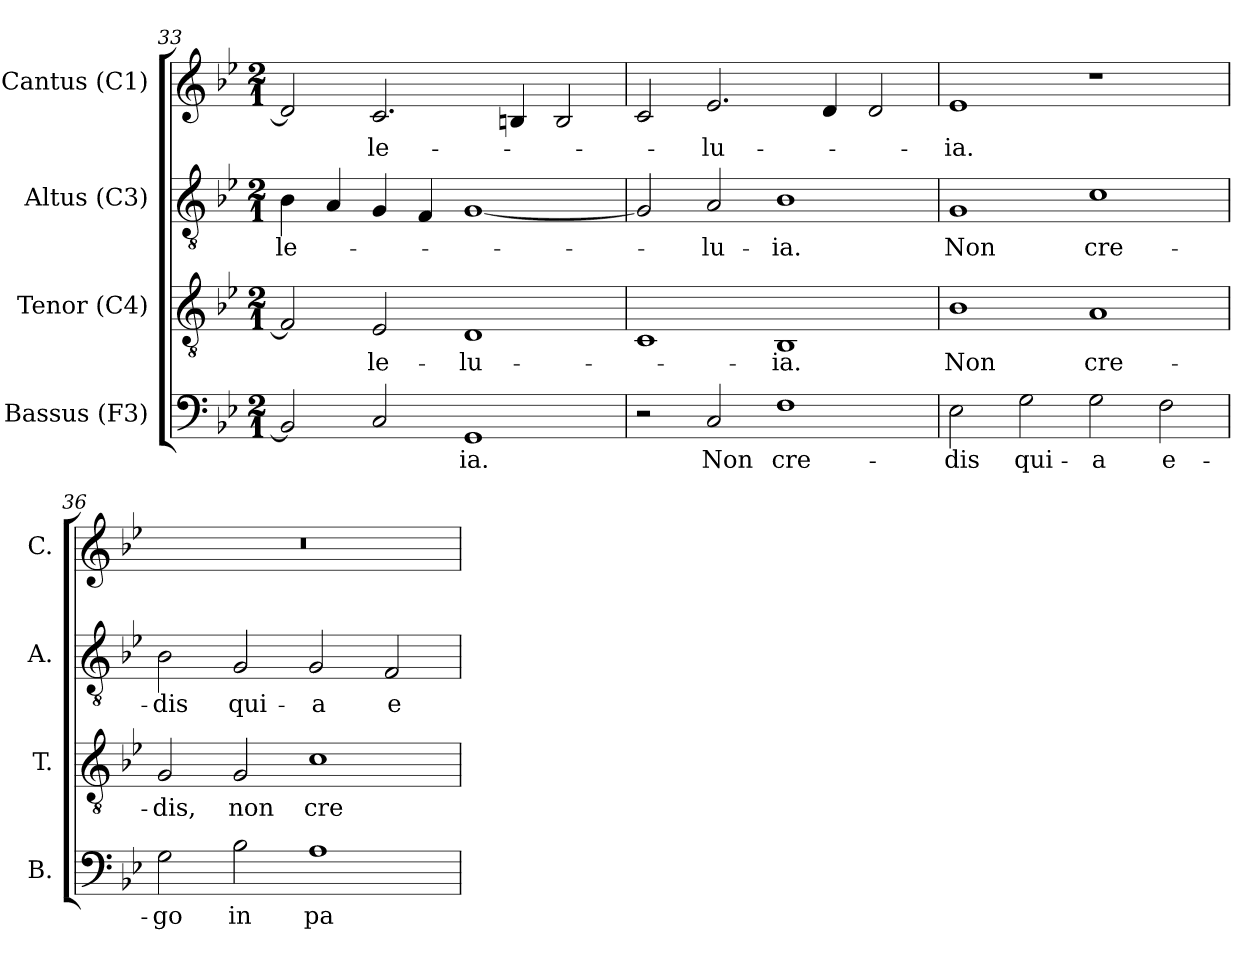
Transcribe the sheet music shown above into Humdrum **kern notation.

**kern	**text	**kern	**text	**kern	**text	**kern	**text
*part4	*part4	*part3	*part3	*part2	*part2	*part1	*part1
*staff4	*staff4	*staff3	*staff3	*staff2	*staff2	*staff1	*staff1
*I"Bassus (F3)	*	*I"Tenor (C4)	*	*I"Altus (C3)	*	*I"Cantus (C1)	*
*I'B.	*	*I'T.	*	*I'A.	*	*I'C.	*
!!LO:LB:g=z
*clefF4	*	*clefGv2	*	*clefGv2	*	*clefG2	*
*	*	*ITrd7c12	*	*ITrd7c12	*	*	*
*k[b-e-]	*	*k[b-e-]	*	*k[b-e-]	*	*k[b-e-]	*
*B-:	*	*B-:	*	*B-:	*	*B-:	*
*M2/1	*	*M2/1	*	*M2/1	*	*M2/1	*
=33	=33	=33	=33	=33	=33	=33	=33
!	!	!	!	!	!LO:LY:b:color=#000000	!	!
2BB-i/]	.	2FFi/]	.	4BB-i\	-le-	2di/]	.
.	.	.	.	4AAi/	.	.	.
!	!	!	!LO:LY:b:color=#000000	!	!	!	!
!	!	!	!	!	!	!	!LO:LY:b:color=#000000
2Ci/	.	2EE-i/	-le-	4GGi/	.	2.ci/	-le-
.	.	.	.	4FFi/	.	.	.
!	!LO:LY:b:color=#000000	!	!	!	!	!	!
!	!	!	!LO:LY:b:color=#000000	!	!	!	!
1GGi	-ia.	1DDi	-lu-	[1GGi	.	.	.
.	.	.	.	.	.	4Bi/	.
.	.	.	.	.	.	2Bi/	.
=34	=34	=34	=34	=34	=34	=34	=34
2r	.	1CCi	.	2GGi/]	.	2ci/	.
!	!LO:LY:b:color=#000000	!	!	!	!	!	!
!	!	!	!	!	!LO:LY:b:color=#000000	!	!
!	!	!	!	!	!	!	!LO:LY:b:color=#000000
2Ci/	Non	.	.	2AAi/	-lu-	2.e-i/	-lu-
!	!LO:LY:b:color=#000000	!	!	!	!	!	!
!	!	!	!LO:LY:b:color=#000000	!	!	!	!
!	!	!	!	!	!LO:LY:b:color=#000000	!	!
1Fi	cre-	1BBB-i	-ia.	1BB-i	-ia.	.	.
.	.	.	.	.	.	4di/	.
.	.	.	.	.	.	2di/	.
=35	=35	=35	=35	=35	=35	=35	=35
!	!LO:LY:b:color=#000000	!	!	!	!	!	!
!	!	!	!LO:LY:b:color=#000000	!	!	!	!
!	!	!	!	!	!LO:LY:b:color=#000000	!	!
!	!	!	!	!	!	!	!LO:LY:b:color=#000000
2E-i\	-dis	1BB-i	Non	1GGi	Non	1e-i	-ia.
!	!LO:LY:b:color=#000000	!	!	!	!	!	!
2Gi\	qui-	.	.	.	.	.	.
!	!LO:LY:b:color=#000000	!	!	!	!	!	!
!	!	!	!LO:LY:b:color=#000000	!	!	!	!
!	!	!	!	!	!LO:LY:b:color=#000000	!	!
2Gi\	-a	1AAi	cre-	1Ci	cre-	1r	.
!	!LO:LY:b:color=#000000	!	!	!	!	!	!
2Fi\	e-	.	.	.	.	.	.
=36	=36	=36	=36	=36	=36	=36	=36
!	!LO:LY:b:color=#000000	!	!	!	!	!	!
!	!	!	!LO:LY:b:color=#000000	!	!	!	!
!	!	!	!	!	!LO:LY:b:color=#000000	!LO:N:vis=1	!
2Gi\	-go	2GGi/	-dis,	2BB-i\	-dis	0r	.
!	!LO:LY:b:color=#000000	!	!	!	!	!	!
!	!	!	!LO:LY:b:color=#000000	!	!	!	!
!	!	!	!	!	!LO:LY:b:color=#000000	!	!
2B-i\	in	2GGi/	non	2GGi/	qui-	.	.
!	!LO:LY:b:color=#000000	!	!	!	!	!	!
!	!	!	!LO:LY:b:color=#000000	!	!	!	!
!	!	!	!	!	!LO:LY:b:color=#000000	!	!
1Ai	pa-	1Ci	cre-	2GGi/	-a	.	.
!	!	!	!	!	!LO:LY:b:color=#000000	!	!
.	.	.	.	2FFi/	e-	.	.
=	=	=	=	=	=	=	=
*-	*-	*-	*-	*-	*-	*-	*-
